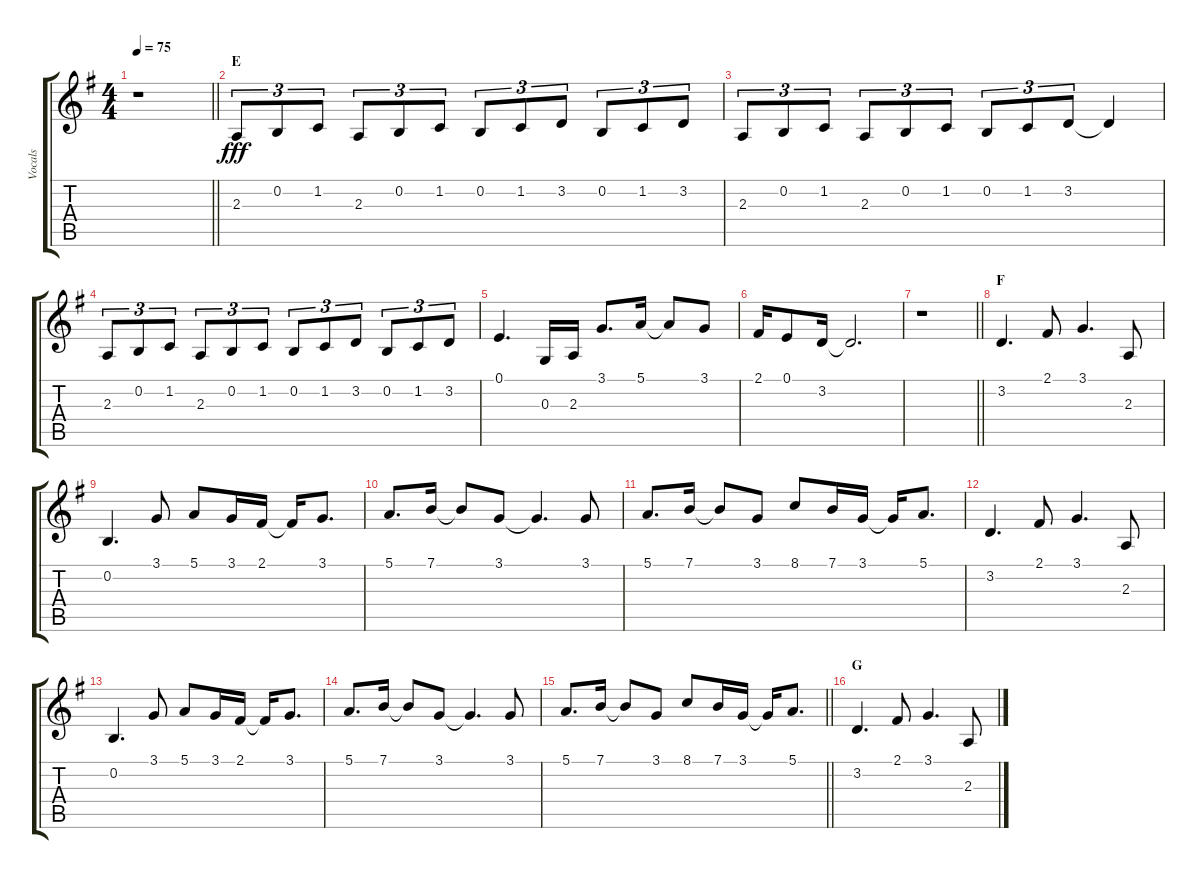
\track ("Vocals" "Vocals") {instrument voiceoohs}
\staff {score tabs}
\tuning (E4 B3 G3 D3 A2 E2) {hide}
\ts (4 4)
\tempo 75
\clef g2
\barLineRight lightlight
\ks g
r.1{dy fff} |
\section ("" "E")
2.3.8{tu (3 2)} 0.2.8{tu (3 2)} 1.2.8{tu (3 2)} 2.3.8{tu (3 2)} 0.2.8{tu (3 2)} 1.2.8{tu (3 2)} 0.2.8{tu (3 2)} 1.2.8{tu (3 2)} 3.2.8{tu (3 2)} 0.2.8{tu (3 2)} 1.2.8{tu (3 2)} 3.2.8{tu (3 2)} |
2.3.8{tu (3 2)} 0.2.8{tu (3 2)} 1.2.8{tu (3 2)} 2.3.8{tu (3 2)} 0.2.8{tu (3 2)} 1.2.8{tu (3 2)} 0.2.8{tu (3 2)} 1.2.8{tu (3 2)} 3.2.8{tu (3 2)} 3.2{t}.4 |
2.3.8{tu (3 2)} 0.2.8{tu (3 2)} 1.2.8{tu (3 2)} 2.3.8{tu (3 2)} 0.2.8{tu (3 2)} 1.2.8{tu (3 2)} 0.2.8{tu (3 2)} 1.2.8{tu (3 2)} 3.2.8{tu (3 2)} 0.2.8{tu (3 2)} 1.2.8{tu (3 2)} 3.2.8{tu (3 2)} |
0.1.4{d} 0.3.16 2.3.16 3.1.8{d} 5.1.16 5.1{t}.8 3.1.8 |
2.1.16 0.1.8 3.2.16 3.2{t}.2{d} |
\barLineRight lightlight
r.1 |
\section ("" "F")
3.2.4{d} 2.1.8 3.1.4{d} 2.3.8 |
0.2.4{d} 3.1.8 5.1.8 3.1.16 2.1.16 2.1{t}.16 3.1.8{d} |
5.1.8{d} 7.1.16 7.1{t}.8 3.1.8 3.1{t}.4{d} 3.1.8 |
5.1.8{d} 7.1.16 7.1{t}.8 3.1.8 8.1.8 7.1.16 3.1.16 3.1{t}.16 5.1.8{d} |
3.2.4{d} 2.1.8 3.1.4{d} 2.3.8 |
0.2.4{d} 3.1.8 5.1.8 3.1.16 2.1.16 2.1{t}.16 3.1.8{d} |
5.1.8{d} 7.1.16 7.1{t}.8 3.1.8 3.1{t}.4{d} 3.1.8 |
\barLineRight lightlight
5.1.8{d} 7.1.16 7.1{t}.8 3.1.8 8.1.8 7.1.16 3.1.16 3.1{t}.16 5.1.8{d} |
\section ("" "G")
3.2.4{d} 2.1.8 3.1.4{d} 2.3.8
